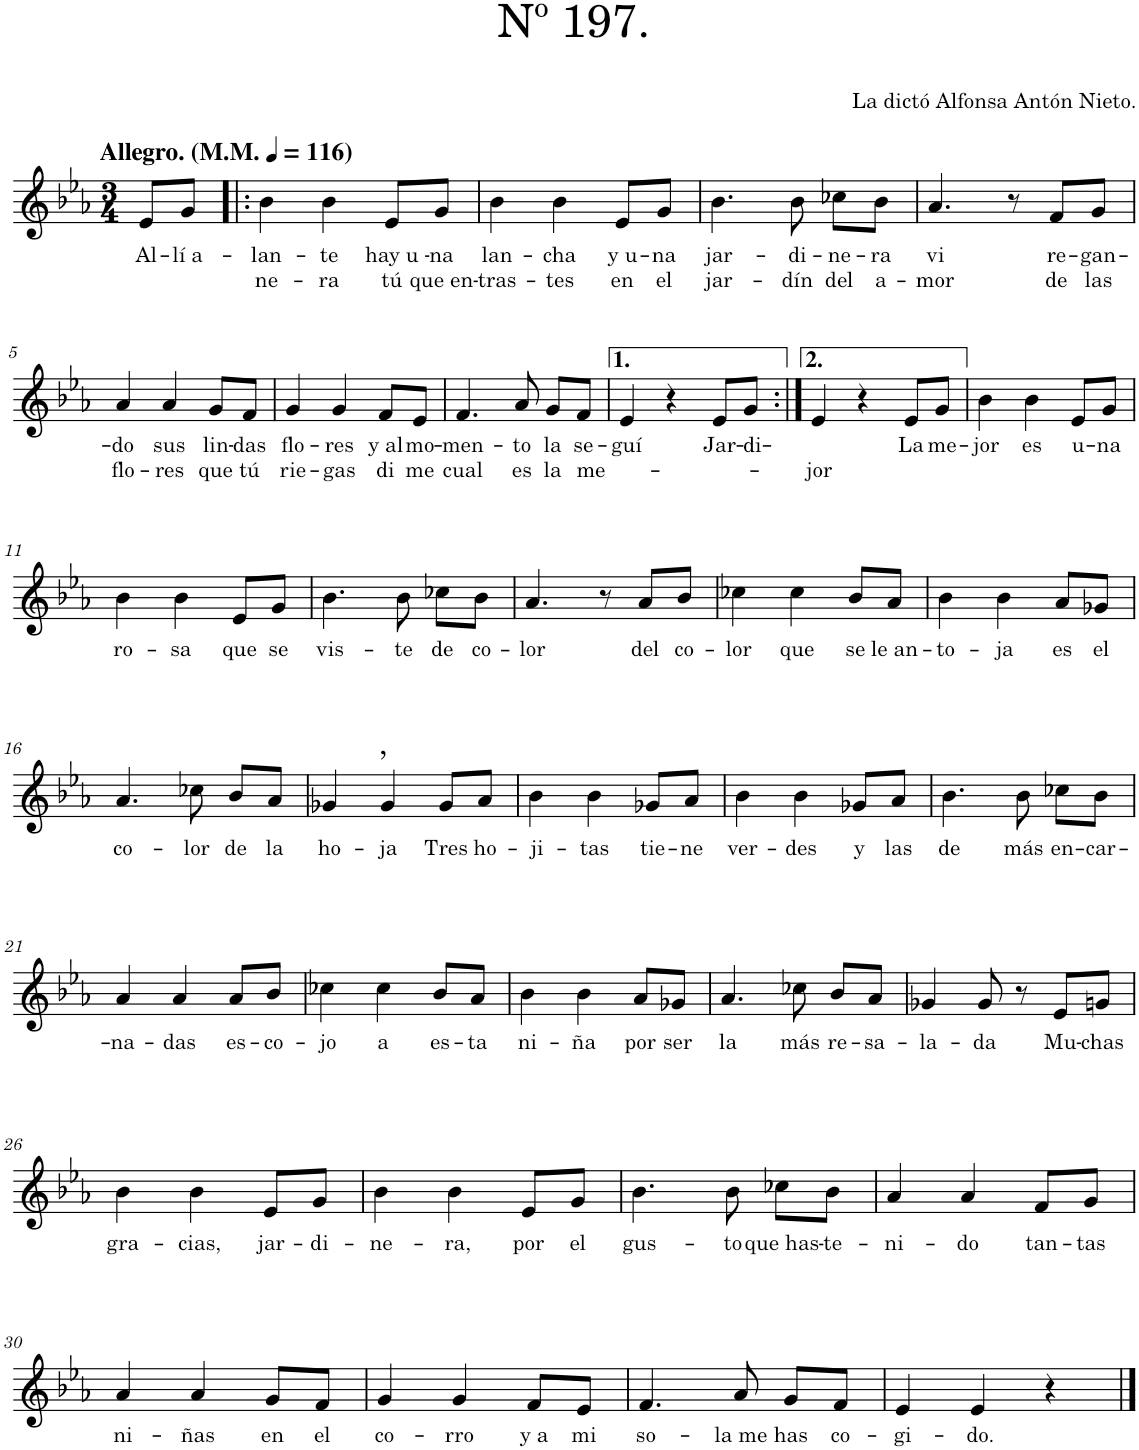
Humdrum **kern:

**kern	**text	**text
*part1	*part1	*part1
*staff1	*staff1	*staff1
*I"Piano	*	*
*I'Pno.	*	*
*clefG2	*	*
*k[b-e-a-]	*	*
*M3/4	*	*
*MM116	*	*
=	=	=
!LO:TX:a:B:t=Allegro. (M.M.	!	!
!LO:TX:a:B:t=)	!	!
!	!LO:LY:b	!
8e-/L	Al-	.
!	!LO:LY:b	!
8g/J	-lí a-	.
=1!|:	=1!|:	=1!|:
!	!LO:LY:b	!LO:LY:b
4b-\	-lan-	ne-
!	!LO:LY:b	!LO:LY:b
4b-\	-te	-ra
!	!LO:LY:b	!LO:LY:b
8e-/L	hay u-	tú
!	!LO:LY:b	!LO:LY:b
8g/J	-na	que en-
=2	=2	=2
!	!LO:LY:b	!LO:LY:b
4b-\	lan-	-tras-
!	!LO:LY:b	!LO:LY:b
4b-\	-cha	-tes
!	!LO:LY:b	!LO:LY:b
8e-/L	y u-	en
!	!LO:LY:b	!LO:LY:b
8g/J	-na	el
=3	=3	=3
!	!LO:LY:b	!LO:LY:b
4.b-\	jar-	jar-
!	!LO:LY:b	!LO:LY:b
8b-\	-di-	-dín
!	!LO:LY:b	!LO:LY:b
8cc-X\L	-ne-	del
!	!LO:LY:b	!LO:LY:b
8b-\J	-ra	a-
=4	=4	=4
!	!LO:LY:b	!LO:LY:b
4.a-/	vi	-mor
8r	.	.
!	!LO:LY:b	!LO:LY:b
8f/L	re-	de
!	!LO:LY:b	!LO:LY:b
8g/J	-gan-	las
!!LO:LB:g=z
=5	=5	=5
!	!LO:LY:b	!LO:LY:b
4a-/	-do	flo-
!	!LO:LY:b	!LO:LY:b
4a-/	sus	-res
!	!LO:LY:b	!LO:LY:b
8g/L	lin-	que
!	!LO:LY:b	!LO:LY:b
8f/J	-das	tú
=6	=6	=6
!	!LO:LY:b	!LO:LY:b
4g/	flo-	rie-
!	!LO:LY:b	!LO:LY:b
4g/	-res	-gas
!	!LO:LY:b	!LO:LY:b
8f/L	y al	di
!	!LO:LY:b	!LO:LY:b
8e-/J	mo-	me
=7	=7	=7
!	!LO:LY:b	!LO:LY:b
4.f/	-men-	cual
!	!LO:LY:b	!LO:LY:b
8a-/	-to	es
!	!LO:LY:b	!LO:LY:b
8g/L	la	la
!	!LO:LY:b	!LO:LY:b
8f/J	se-	me-
=8	=8	=8
!	!LO:LY:b	!
4e-/	-guí	.
4r	.	.
!	!LO:LY:b	!
8e-/L	Jar-	.
!	!LO:LY:b	!
8g/J	-di-	.
=9:|!	=9:|!	=9:|!
!	!	!LO:LY:b
4e-/	.	-jor
4r	.	.
!	!LO:LY:b	!
8e-/L	La	.
!	!LO:LY:b	!
8g/J	me-	.
=10	=10	=10
!	!LO:LY:b	!
4b-\	-jor	.
!	!LO:LY:b	!
4b-\	es	.
!	!LO:LY:b	!
8e-/L	u-	.
!	!LO:LY:b	!
8g/J	-na	.
!!LO:LB:g=z
=11	=11	=11
!	!LO:LY:b	!
4b-\	ro-	.
!	!LO:LY:b	!
4b-\	-sa	.
!	!LO:LY:b	!
8e-/L	que	.
!	!LO:LY:b	!
8g/J	se	.
=12	=12	=12
!	!LO:LY:b	!
4.b-\	vis-	.
!	!LO:LY:b	!
8b-\	-te	.
!	!LO:LY:b	!
8cc-X\L	de	.
!	!LO:LY:b	!
8b-\J	co-	.
=13	=13	=13
!	!LO:LY:b	!
4.a-/	-lor	.
8r	.	.
!	!LO:LY:b	!
8a-/L	del	.
!	!LO:LY:b	!
8b-/J	co-	.
=14	=14	=14
!	!LO:LY:b	!
4cc-X\	-lor	.
!	!LO:LY:b	!
4cc-\	que	.
!	!LO:LY:b	!
8b-/L	se	.
!	!LO:LY:b	!
8a-/J	le an-	.
=15	=15	=15
!	!LO:LY:b	!
4b-\	-to-	.
!	!LO:LY:b	!
4b-\	-ja	.
!	!LO:LY:b	!
8a-/L	es	.
!	!LO:LY:b	!
8g-X/J	el	.
!!LO:LB:g=z
=16	=16	=16
!	!LO:LY:b	!
4.a-/	co-	.
!	!LO:LY:b	!
8cc-X\	-lor	.
!	!LO:LY:b	!
8b-/L	de	.
!	!LO:LY:b	!
8a-/J	la	.
=17	=17	=17
!	!LO:LY:b	!
4g-X/	ho-	.
!LO:TX:a:t=,	!	!
!	!LO:LY:b	!
4g-/	-ja	.
!	!LO:LY:b	!
8g-/L	Tres	.
!	!LO:LY:b	!
8a-/J	ho-	.
=18	=18	=18
!	!LO:LY:b	!
4b-\	-ji-	.
!	!LO:LY:b	!
4b-\	-tas	.
!	!LO:LY:b	!
8g-X/L	tie-	.
!	!LO:LY:b	!
8a-/J	-ne	.
=19	=19	=19
!	!LO:LY:b	!
4b-\	ver-	.
!	!LO:LY:b	!
4b-\	-des	.
!	!LO:LY:b	!
8g-X/L	y	.
!	!LO:LY:b	!
8a-/J	las	.
=20	=20	=20
!	!LO:LY:b	!
4.b-\	de	.
!	!LO:LY:b	!
8b-\	más	.
!	!LO:LY:b	!
8cc-X\L	en-	.
!	!LO:LY:b	!
8b-\J	-car-	.
!!LO:LB:g=z
=21	=21	=21
!	!LO:LY:b	!
4a-/	-na-	.
!	!LO:LY:b	!
4a-/	-das	.
!	!LO:LY:b	!
8a-/L	es-	.
!	!LO:LY:b	!
8b-/J	-co-	.
=22	=22	=22
!	!LO:LY:b	!
4cc-X\	-jo	.
!	!LO:LY:b	!
4cc-\	a	.
!	!LO:LY:b	!
8b-/L	es-	.
!	!LO:LY:b	!
8a-/J	-ta	.
=23	=23	=23
!	!LO:LY:b	!
4b-\	ni-	.
!	!LO:LY:b	!
4b-\	-ña	.
!	!LO:LY:b	!
8a-/L	por	.
!	!LO:LY:b	!
8g-X/J	ser	.
=24	=24	=24
!	!LO:LY:b	!
4.a-/	la	.
!	!LO:LY:b	!
8cc-X\	más	.
!	!LO:LY:b	!
8b-/L	re-	.
!	!LO:LY:b	!
8a-/J	-sa-	.
=25	=25	=25
!	!LO:LY:b	!
4g-X/	-la-	.
!	!LO:LY:b	!
8g-/	-da	.
8r	.	.
!	!LO:LY:b	!
8e-/L	Mu-	.
!	!LO:LY:b	!
8gn/J	-chas	.
!!LO:LB:g=z
=26	=26	=26
!	!LO:LY:b	!
4b-\	gra-	.
!	!LO:LY:b	!
4b-\	-cias,	.
!	!LO:LY:b	!
8e-/L	jar-	.
!	!LO:LY:b	!
8g/J	-di-	.
=27	=27	=27
!	!LO:LY:b	!
4b-\	-ne-	.
!	!LO:LY:b	!
4b-\	-ra,	.
!	!LO:LY:b	!
8e-/L	por	.
!	!LO:LY:b	!
8g/J	el	.
=28	=28	=28
!	!LO:LY:b	!
4.b-\	gus-	.
!	!LO:LY:b	!
8b-\	-to	.
!	!LO:LY:b	!
8cc-X\L	que has-	.
!	!LO:LY:b	!
8b-\J	-te-	.
=29	=29	=29
!	!LO:LY:b	!
4a-/	-ni-	.
!	!LO:LY:b	!
4a-/	-do	.
!	!LO:LY:b	!
8f/L	tan-	.
!	!LO:LY:b	!
8g/J	-tas	.
!!LO:LB:g=z
=30	=30	=30
!	!LO:LY:b	!
4a-/	ni-	.
!	!LO:LY:b	!
4a-/	-ñas	.
!	!LO:LY:b	!
8g/L	en	.
!	!LO:LY:b	!
8f/J	el	.
=31	=31	=31
!	!LO:LY:b	!
4g/	co-	.
!	!LO:LY:b	!
4g/	-rro	.
!	!LO:LY:b	!
8f/L	y a	.
!	!LO:LY:b	!
8e-/J	mi	.
=32	=32	=32
!	!LO:LY:b	!
4.f/	so-	.
!	!LO:LY:b	!
8a-/	-la me	.
!	!LO:LY:b	!
8g/L	has	.
!	!LO:LY:b	!
8f/J	co-	.
=33	=33	=33
!	!LO:LY:b	!
4e-/	-gi-	.
!	!LO:LY:b	!
4e-/	-do.	.
4r	.	.
==	==	==
*-	*-	*-
